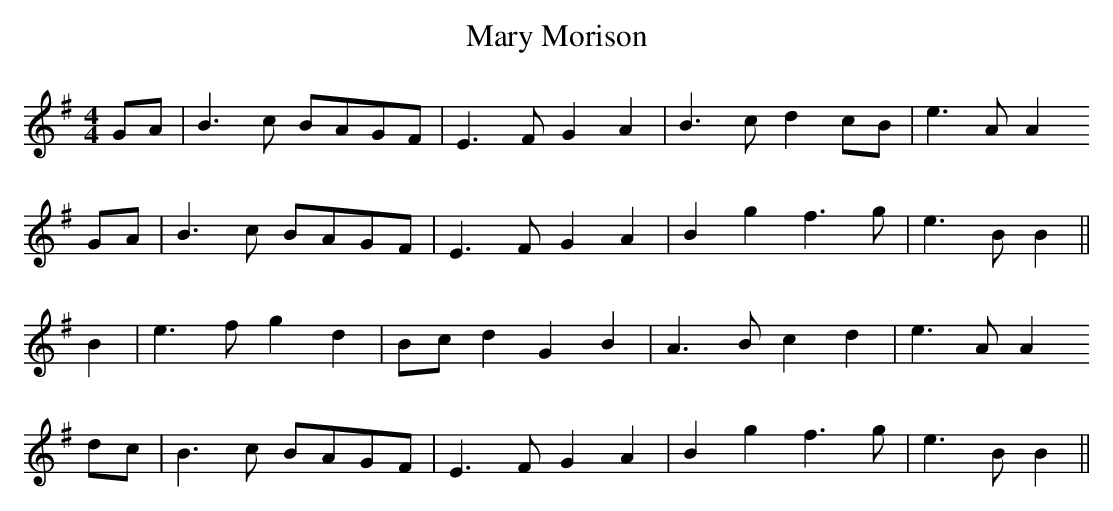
X:1
T:Mary Morison
M:4/4
L:1/8
K:G
GA | B3 c BAGF  | E3  F G2 A2 | B3  c d2 cB | e3 A A2
GA | B3 c BAGF  | E3  F G2 A2 | B2 g2 f3  g | e3 B B2 ||
B2 | e3 f g2 d2 | Bc d2 G2 B2 | A3  B c2 d2 | e3 A A2
dc | B3 c BAGF  | E3  F G2 A2 | B2 g2 f3  g | e3 B B2 ||
